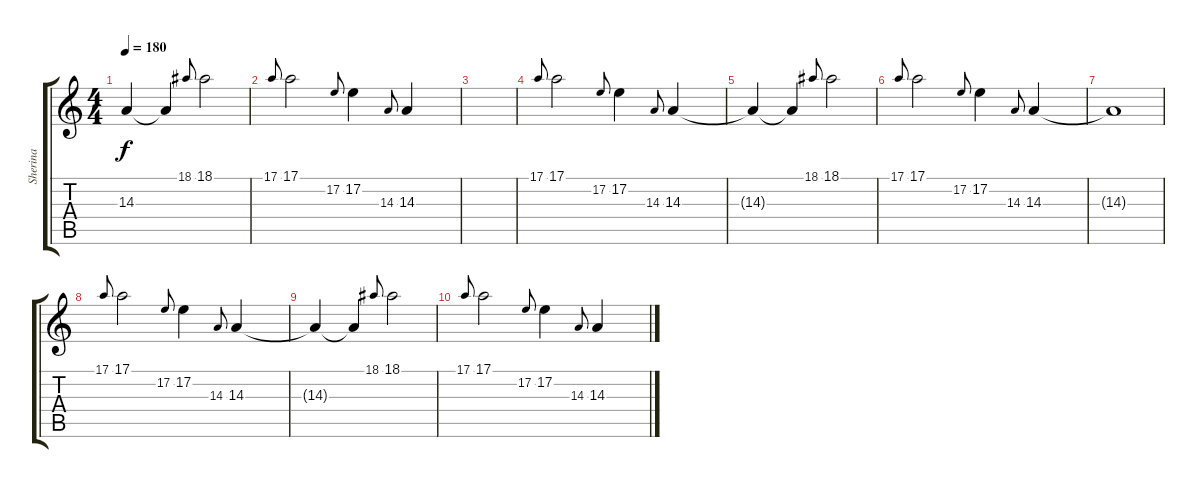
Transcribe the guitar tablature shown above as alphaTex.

\track ("Sherina" "Sherina") {instrument brightacousticpiano}
\staff {score tabs}
\tuning (E4 B3 G3 D3 A2 E2) {hide}
\ts (4 4)
\tempo 180
\clef g2
\ks c
14.3{t}.4{dy f} 14.3{t}.4 18.1.8{gr onbeat} 18.1.2 |
17.1.8{gr onbeat} 17.1.2 17.2.8{gr onbeat} 17.2.4 14.3.8{gr onbeat} 14.3.4 |
|
17.1.8{gr onbeat} 17.1.2 17.2.8{gr onbeat} 17.2.4 14.3.8{gr onbeat} 14.3.4 |
14.3{t}.4 14.3{t}.4 18.1.8{gr onbeat} 18.1.2 |
17.1.8{gr onbeat} 17.1.2 17.2.8{gr onbeat} 17.2.4 14.3.8{gr onbeat} 14.3.4 |
14.3{t}.1 |
17.1.8{gr onbeat} 17.1.2 17.2.8{gr onbeat} 17.2.4 14.3.8{gr onbeat} 14.3.4 |
14.3{t}.4 14.3{t}.4 18.1.8{gr onbeat} 18.1.2 |
17.1.8{gr onbeat} 17.1.2 17.2.8{gr onbeat} 17.2.4 14.3.8{gr onbeat} 14.3.4
